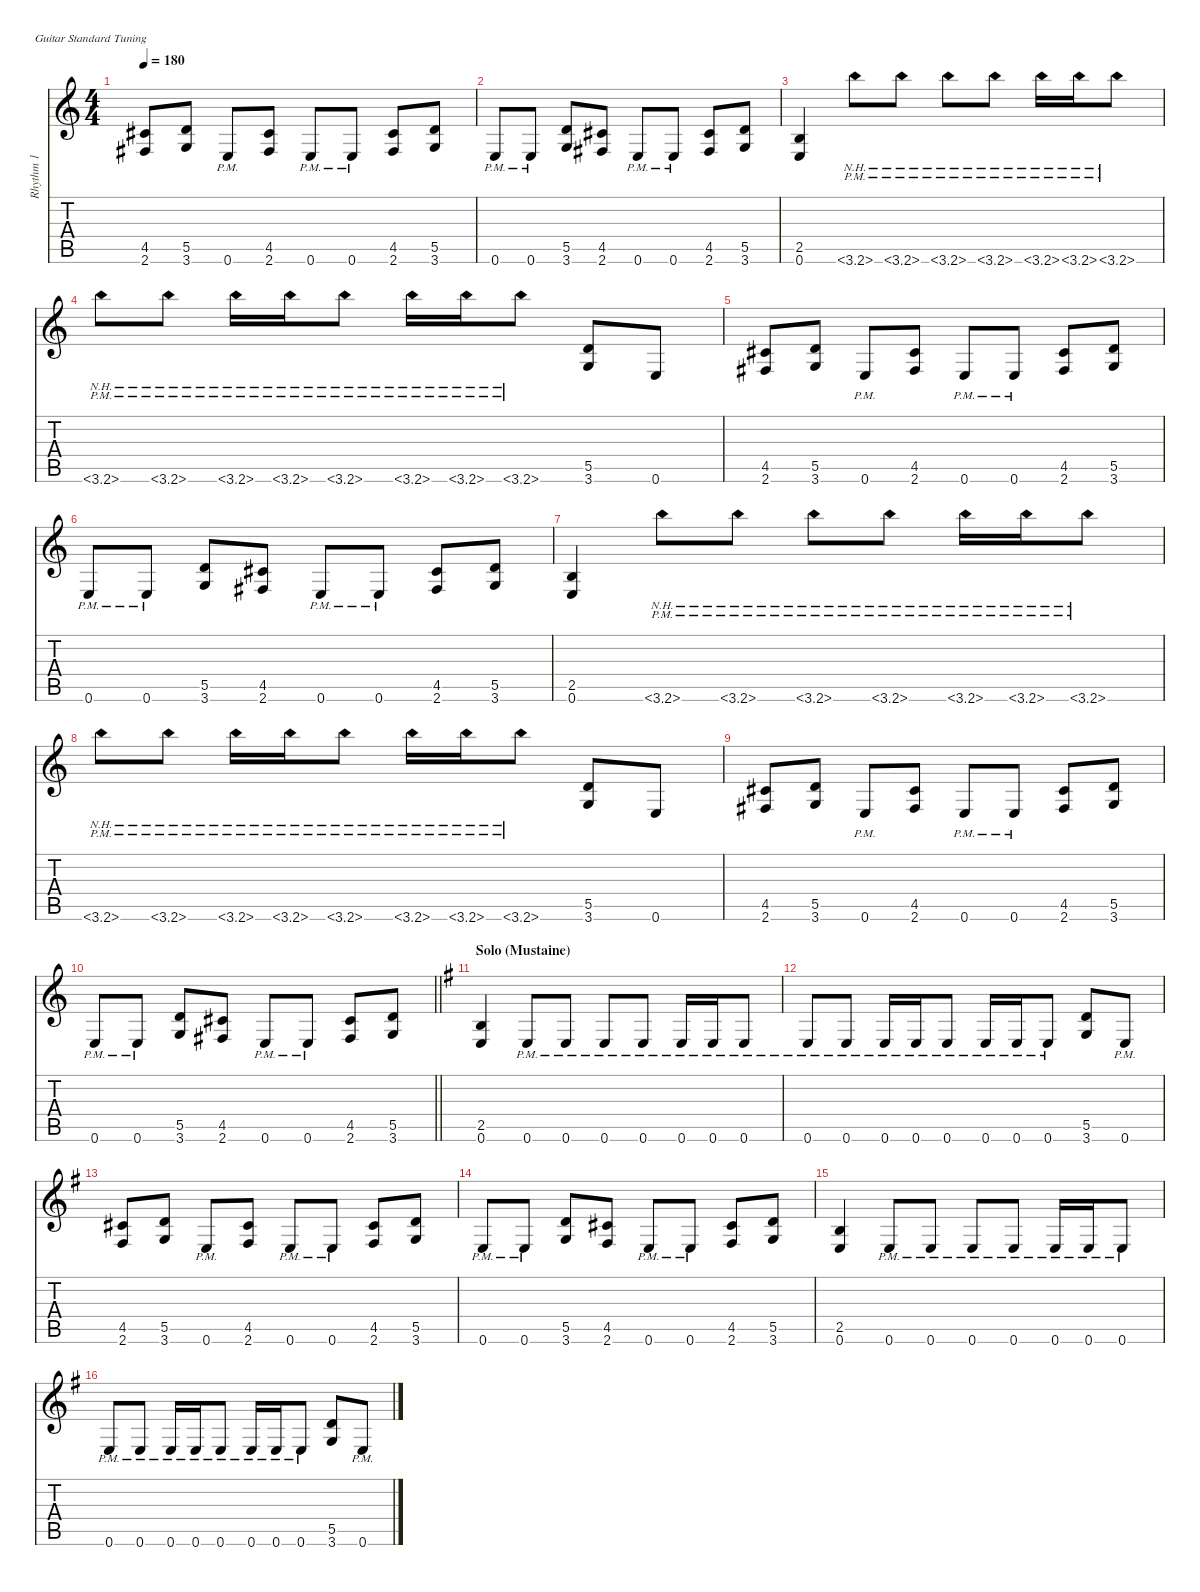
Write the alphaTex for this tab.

\defaultSystemsLayout 4
\hideDynamics
\bracketExtendMode nobrackets
\firstSystemTrackNameMode fullname
\otherSystemsTrackNameOrientation horizontal
\track ("Rhythm 1" "dist.guit.") {defaultSystemsLayout 4 instrument distortionguitar}
\staff {score tabs}
\tuning (E4 B3 G3 D3 A2 E2)
\ts (4 4)
\tempo 180
\clef g2
\ks c
(4.5{acc #} 2.6{acc #}).8{dy f beam Up} (5.5 3.6).8{beam Up} 0.6{pm}.8{beam Up} (4.5{acc #} 2.6{acc #}).8{beam Up} 0.6{pm}.8{beam Up} 0.6{pm}.8{beam Up} (4.5{acc #} 2.6{acc #}).8{beam Up} (5.5 3.6).8{beam Up} |
0.6{pm}.8{beam Up} 0.6{pm}.8{beam Up} (5.5 3.6).8{beam Up} (4.5{acc #} 2.6{acc #}).8{beam Up} 0.6{pm}.8{beam Up} 0.6{pm}.8{beam Up} (4.5{acc #} 2.6{acc #}).8{beam Up} (5.5 3.6).8{beam Up} |
(2.5 0.6).4{beam Up} 3.6{nh pm}.8{beam Down} 3.6{nh pm}.8{beam Down} 3.6{nh pm}.8{beam Down} 3.6{nh pm}.8{beam Down} 3.6{nh pm}.16{beam Down} 3.6{nh pm}.16{beam Down} 3.6{nh pm}.8{beam Down} |
3.6{nh pm}.8{beam Down} 3.6{nh pm}.8{beam Down} 3.6{nh pm}.16{beam Down} 3.6{nh pm}.16{beam Down} 3.6{nh pm}.8{beam Down} 3.6{nh pm}.16{beam Down} 3.6{nh pm}.16{beam Down} 3.6{nh pm}.8{beam Down} (5.5 3.6).8{beam Up} 0.6.8{beam Up} |
(4.5{acc #} 2.6{acc #}).8{beam Up} (5.5 3.6).8{beam Up} 0.6{pm}.8{beam Up} (4.5{acc #} 2.6{acc #}).8{beam Up} 0.6{pm}.8{beam Up} 0.6{pm}.8{beam Up} (4.5{acc #} 2.6{acc #}).8{beam Up} (5.5 3.6).8{beam Up} |
0.6{pm}.8{beam Up} 0.6{pm}.8{beam Up} (5.5 3.6).8{beam Up} (4.5{acc #} 2.6{acc #}).8{beam Up} 0.6{pm}.8{beam Up} 0.6{pm}.8{beam Up} (4.5{acc #} 2.6{acc #}).8{beam Up} (5.5 3.6).8{beam Up} |
(2.5 0.6).4{beam Up} 3.6{nh pm}.8{beam Down} 3.6{nh pm}.8{beam Down} 3.6{nh pm}.8{beam Down} 3.6{nh pm}.8{beam Down} 3.6{nh pm}.16{beam Down} 3.6{nh pm}.16{beam Down} 3.6{nh pm}.8{beam Down} |
3.6{nh pm}.8{beam Down} 3.6{nh pm}.8{beam Down} 3.6{nh pm}.16{beam Down} 3.6{nh pm}.16{beam Down} 3.6{nh pm}.8{beam Down} 3.6{nh pm}.16{beam Down} 3.6{nh pm}.16{beam Down} 3.6{nh pm}.8{beam Down} (5.5 3.6).8{beam Up} 0.6.8{beam Up} |
(4.5{acc #} 2.6{acc #}).8{beam Up} (5.5 3.6).8{beam Up} 0.6{pm}.8{beam Up} (4.5{acc #} 2.6{acc #}).8{beam Up} 0.6{pm}.8{beam Up} 0.6{pm}.8{beam Up} (4.5{acc #} 2.6{acc #}).8{beam Up} (5.5 3.6).8{beam Up} |
\barLineRight lightlight
0.6{pm}.8{beam Up} 0.6{pm}.8{beam Up} (5.5 3.6).8{beam Up} (4.5{acc #} 2.6{acc #}).8{beam Up} 0.6{pm}.8{beam Up} 0.6{pm}.8{beam Up} (4.5{acc #} 2.6{acc #}).8{beam Up} (5.5 3.6).8{beam Up} |
\section ("" "Solo (Mustaine)")
\ks g
(2.5{acc forcenatural} 0.6{acc forcenatural}).4{beam Up} 0.6{pm acc forcenatural}.8{beam Up} 0.6{pm acc forcenatural}.8{beam Up} 0.6{pm acc forcenatural}.8{beam Up} 0.6{pm acc forcenatural}.8{beam Up} 0.6{pm acc forcenatural}.16{beam Up} 0.6{pm acc forcenatural}.16{beam Up} 0.6{pm acc forcenatural}.8{beam Up} |
0.6{pm acc forcenatural}.8{beam Up} 0.6{pm acc forcenatural}.8{beam Up} 0.6{pm acc forcenatural}.16{beam Up} 0.6{pm acc forcenatural}.16{beam Up} 0.6{pm acc forcenatural}.8{beam Up} 0.6{pm acc forcenatural}.16{beam Up} 0.6{pm acc forcenatural}.16{beam Up} 0.6{pm acc forcenatural}.8{beam Up} (5.5{acc forcenatural} 3.6{acc forcenatural}).8{beam Up} 0.6{pm acc forcenatural}.8{beam Up} |
(4.5{acc #} 2.6{acc #}).8{beam Up} (5.5{acc forcenatural} 3.6{acc forcenatural}).8{beam Up} 0.6{pm acc forcenatural}.8{beam Up} (4.5{acc #} 2.6{acc #}).8{beam Up} 0.6{pm acc forcenatural}.8{beam Up} 0.6{pm acc forcenatural}.8{beam Up} (4.5{acc #} 2.6{acc #}).8{beam Up} (5.5{acc forcenatural} 3.6{acc forcenatural}).8{beam Up} |
0.6{pm acc forcenatural}.8{beam Up} 0.6{pm acc forcenatural}.8{beam Up} (5.5{acc forcenatural} 3.6{acc forcenatural}).8{beam Up} (4.5{acc #} 2.6{acc #}).8{beam Up} 0.6{pm acc forcenatural}.8{beam Up} 0.6{pm acc forcenatural}.8{beam Up} (4.5{acc #} 2.6{acc #}).8{beam Up} (5.5{acc forcenatural} 3.6{acc forcenatural}).8{beam Up} |
(2.5{acc forcenatural} 0.6{acc forcenatural}).4{beam Up} 0.6{pm acc forcenatural}.8{beam Up} 0.6{pm acc forcenatural}.8{beam Up} 0.6{pm acc forcenatural}.8{beam Up} 0.6{pm acc forcenatural}.8{beam Up} 0.6{pm acc forcenatural}.16{beam Up} 0.6{pm acc forcenatural}.16{beam Up} 0.6{pm acc forcenatural}.8{beam Up} |
0.6{pm acc forcenatural}.8{beam Up} 0.6{pm acc forcenatural}.8{beam Up} 0.6{pm acc forcenatural}.16{beam Up} 0.6{pm acc forcenatural}.16{beam Up} 0.6{pm acc forcenatural}.8{beam Up} 0.6{pm acc forcenatural}.16{beam Up} 0.6{pm acc forcenatural}.16{beam Up} 0.6{pm acc forcenatural}.8{beam Up} (5.5{acc forcenatural} 3.6{acc forcenatural}).8{beam Up} 0.6{pm acc forcenatural}.8{beam Up}
